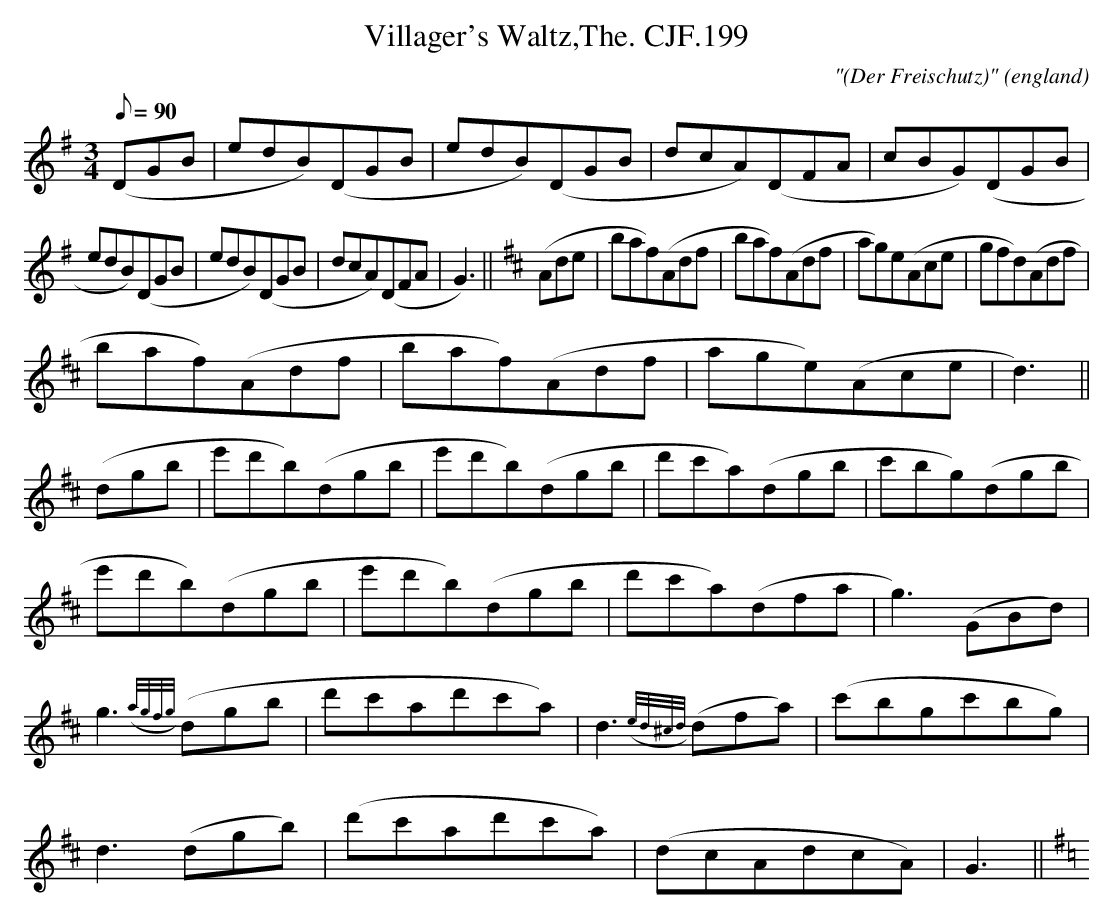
X:1
T:Villager's Waltz,The. CJF.199
O:england
M:3/4
L:1/8
Q:90
C:"(Der Freischutz)"
K:G
(DGB|edB)(DGB|edB)(DGB|dcA)(DFA|cBG)(DGB|
edB)(DGB|edB)(DGB|dcA)(DFA|G3)||\
K:D
(Ade|baf)(Adf|baf)(Adf|ag)e(Ace|gfd)(Adf|
baf)(Adf|baf)(Adf|age)(Ace|d3)||
(dgb|e'd'b)(dgb|e'd'b)(dgb|d'c'a)(dgb|c'bg)(dgb|
e'd'b)(dgb|e'd'b)(dgb|d'c'a)(dfa|g3)(GBd)|
g3{(a/g/f/g/)}(dgb|d'c'ad'c'a)|d3{(e/d/^c/d/)}(dfa)|(c'bgc'bg)|
d3(dgb)|(d'c'ad'c'a)|(dcAdcA)|G3||
K:G
